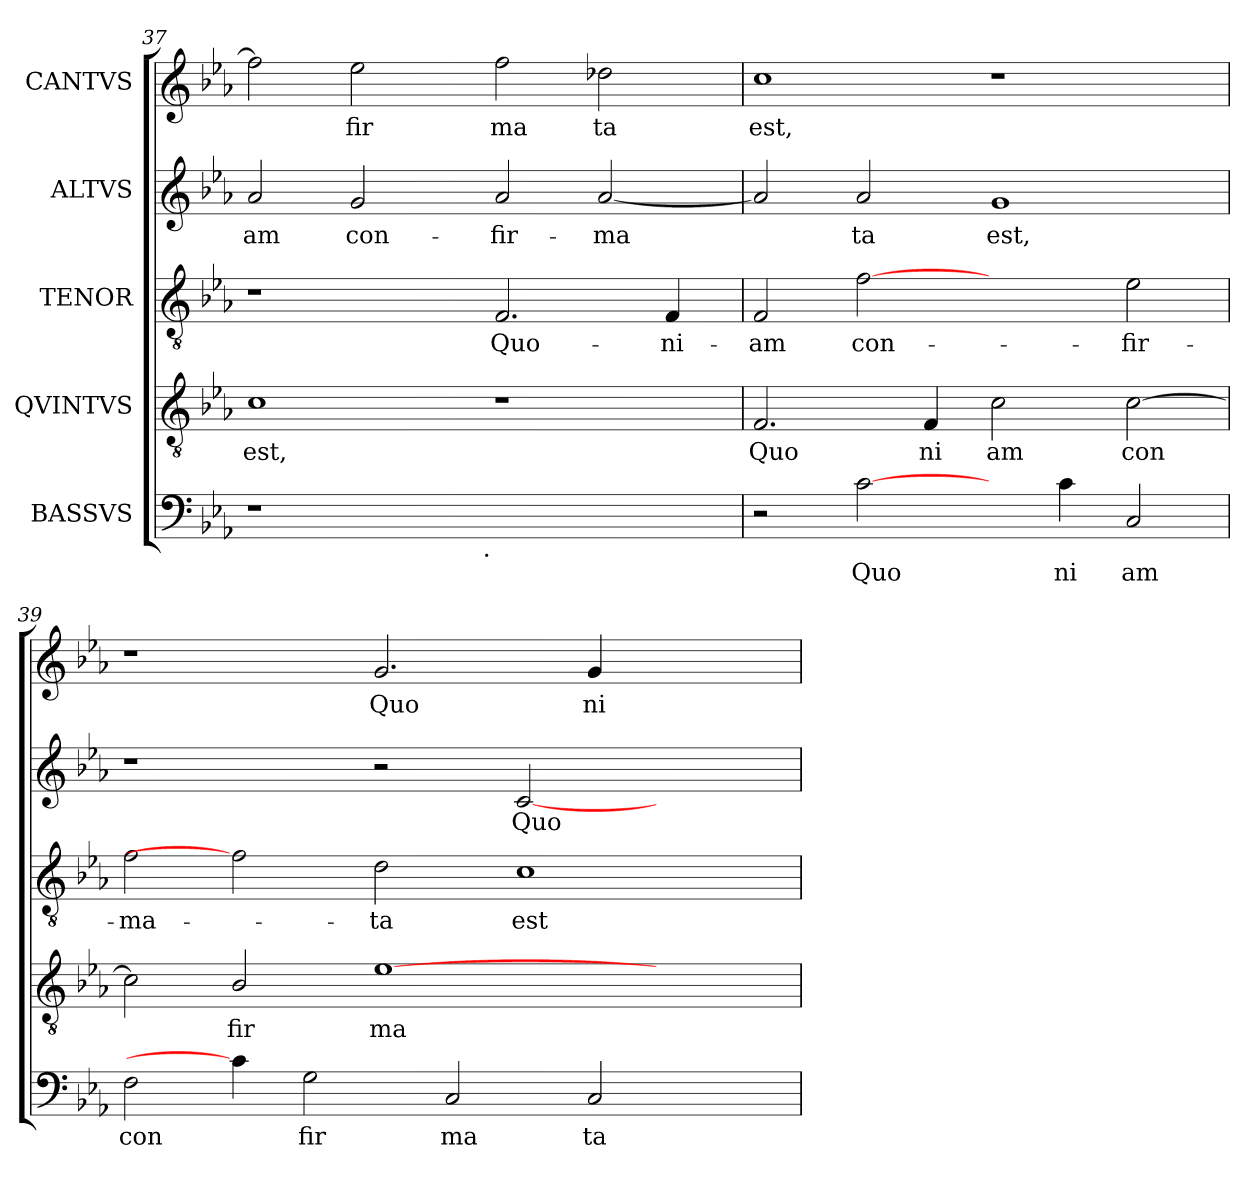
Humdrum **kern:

**kern	**text	**kern	**text	**kern	**text	**kern	**text	**kern	**text
*part5	*part5	*part4	*part4	*part3	*part3	*part2	*part2	*part1	*part1
*staff5	*staff5	*staff4	*staff4	*staff3	*staff3	*staff2	*staff2	*staff1	*staff1
*I"BASSVS	*	*I"QVINTVS	*	*I"TENOR	*	*I"ALTVS	*	*I"CANTVS	*
*clefF4	*	*clefGv2	*	*clefGv2	*	*clefG2	*	*clefG2	*
*k[b-e-a-]	*	*k[b-e-a-]	*	*k[b-e-a-]	*	*k[b-e-a-]	*	*k[b-e-a-]	*
*E-:	*	*E-:	*	*E-:	*	*E-:	*	*E-:	*
=37	=37	=37	=37	=37	=37	=37	=37	=37	=37
!	!	!	!LO:LY:b:cj	!	!	!	!LO:LY:b:cj	!	!LO:LY:b:cj
*^	*	*	*	*	*	*	*	*	*
1r	2ryy	.	1c	est,	1r	.	2a-/	-am	2ff\]	.
!	!	!	!	!	!	!	!	!LO:LY:b:cj	!	!LO:LY:b:cj
.	4ryy	.	.	.	.	.	2g/	con-	2ee-\	fir
.	8...ryy	.	.	.	.	.	.	.	.	.
!	!LO:TX:b:t=.	!	!	!	!	!	!	!	!	!
.	1ryy	.	.	.	.	.	.	.	.	.
!	!	!	!	!	!	!LO:LY:b:cj	!	!LO:LY:b:cj	!	!LO:LY:b:cj
1ryy	.	.	1r	.	2.F/	Quo-	2a-/	-fir-	2ff\	ma
!	!	!	!	!	!	!	!	!LO:LY:b:cj	!	!LO:LY:b:cj
.	.	.	.	.	.	.	[<2a-/	-ma-	2dd-X\	ta
!	!	!	!	!	!	!LO:LY:b:cj	!	!	!	!
.	.	.	.	.	4F/	-ni-	.	.	.	.
.	64ryy	.	.	.	.	.	.	.	.	.
=38	=38	=38	=38	=38	=38	=38	=38	=38	=38	=38
!	!	!	!	!LO:LY:b:cj	!	!LO:LY:b:cj	!	!LO:LY:b:cj	!	!LO:LY:b:cj
*v	*v	*	*	*	*	*	*	*	*	*
2r	.	2.F/	Quo	2F/	-am	2a-/]	--	1cc	est,
!	!LO:LY:b:cj	!	!	!	!LO:LY:b:cj	!	!LO:LY:b:cj	!	!
[2c\	Quo	.	.	[2f	con-	2a-/	-ta	.	.
!	!	!	!LO:LY:b:cj	!	!	!	!	!	!
.	.	4F/	ni	.	.	.	.	.	.
!	!	!	!LO:LY:b:cj	!	!	!	!LO:LY:b:cj	!	!
4ryy	.	2c\	am	2ryy	.	1g	est,	1r	.
!	!LO:LY:b:cj	!	!	!	!	!	!	!	!
4c\	ni	.	.	.	.	.	.	.	.
!	!LO:LY:b:cj	!	!LO:LY:b:cj	!	!LO:LY:b:cj	!	!	!	!
2C/	am	[>2c\	con	2e-\	-fir-	.	.	.	.
=39	=39	=39	=39	=39	=39	=39	=39	=39	=39
!	!LO:LY:b:cj	!	!LO:LY:b:cj	!	!LO:LY:b:cj	!	!	!	!
2F\	con	2c\]	.	2f\	-ma-	1r	.	1r	.
!	!	!	!LO:LY:b:cj	!	!	!	!	!	!
4c\]	.	2B-/	fir	2f]	.	.	.	.	.
!	!LO:LY:b:cj	!	!	!	!	!	!	!	!
2G\	fir	.	.	.	.	.	.	.	.
!	!	!	!LO:LY:b:cj	!	!LO:LY:b:cj	!	!	!	!LO:LY:b:cj
.	.	[>1e-	ma	2d\	-ta	2r	.	2.g/	Quo
!	!LO:LY:b:cj	!	!	!	!	!	!	!	!
2C/	ma	.	.	.	.	.	.	.	.
!	!	!	!	!	!LO:LY:b:cj	!	!LO:LY:b:cj	!	!
.	.	.	.	1c	est	[<2c/	Quo-	.	.
!	!LO:LY:b:cj	!	!	!	!	!	!	!	!LO:LY:b:cj
2C/	ta	.	.	.	.	.	.	4g/	ni
.	.	2ryy	.	.	.	2ryy	.	2ryy	.
4ryy	.	.	.	.	.	.	.	.	.
=	=	=	=	=	=	=	=	=	=
*-	*-	*-	*-	*-	*-	*-	*-	*-	*-
